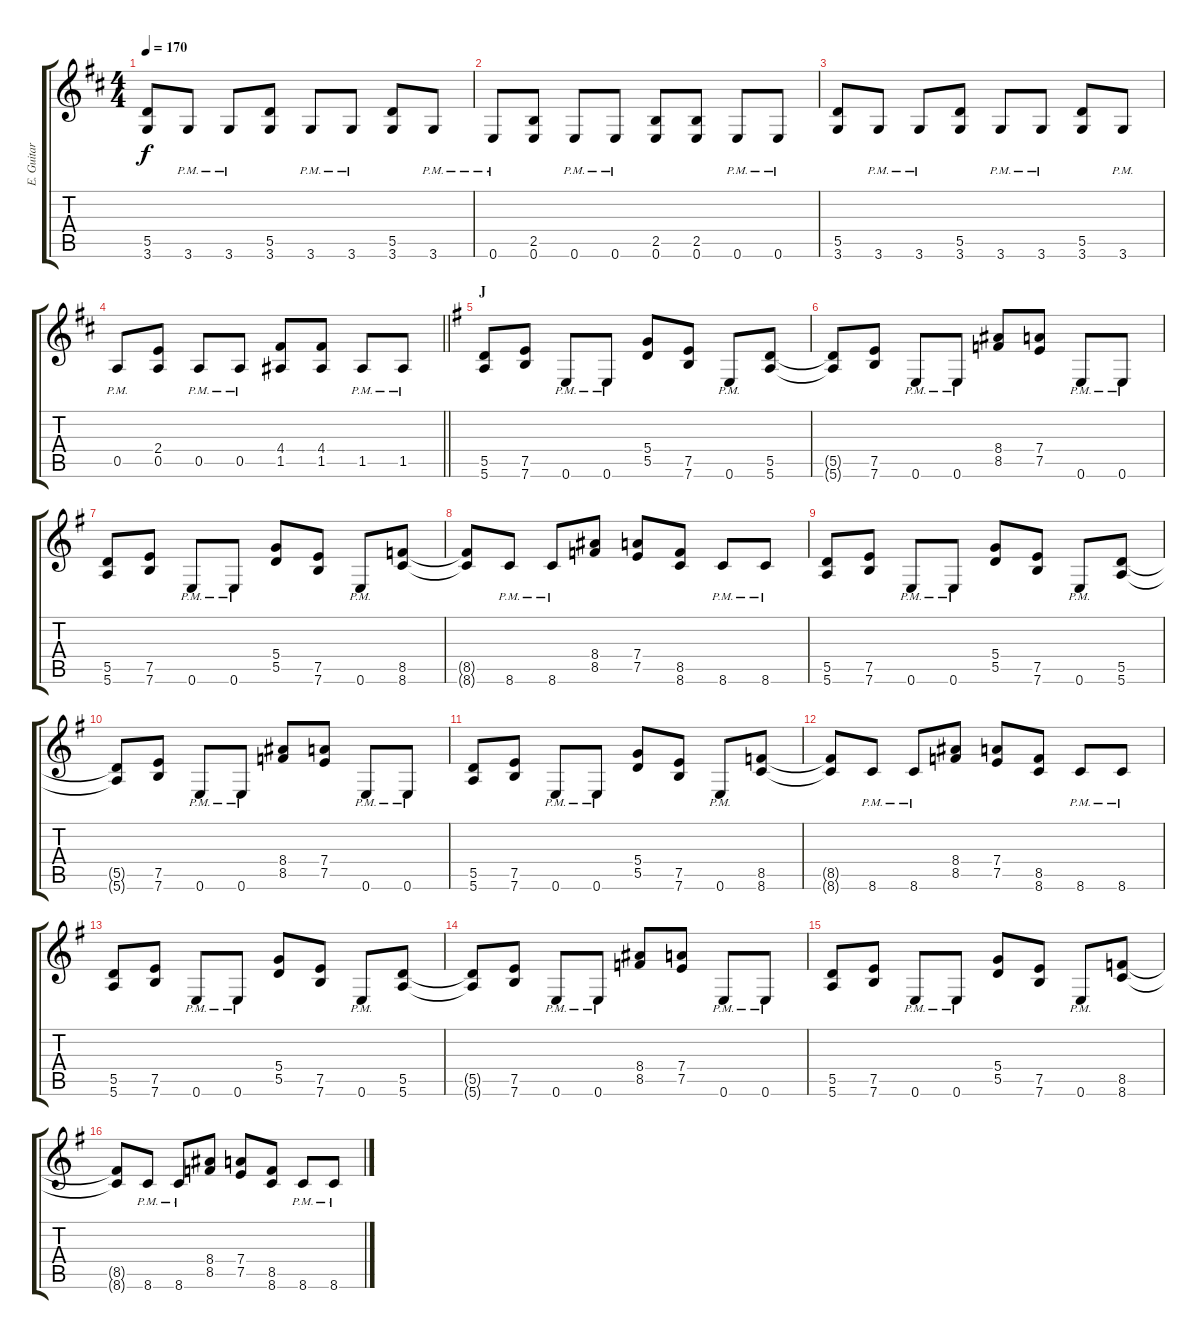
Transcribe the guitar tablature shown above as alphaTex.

\track ("E. Guitar I" "E. Guitar ") {instrument overdrivenguitar}
\staff {score tabs}
\tuning (E4 B3 G3 D3 A2 E2) {hide}
\ts (4 4)
\tempo 170
\clef g2
\ks d
(5.5 3.6).8{dy f} 3.6{pm}.8 3.6{pm}.8 (5.5 3.6).8 3.6{pm}.8 3.6{pm}.8 (5.5 3.6).8 3.6{pm}.8 |
0.6{pm}.8 (2.5 0.6).8 0.6{pm}.8 0.6{pm}.8 (2.5 0.6).8 (2.5 0.6).8 0.6{pm}.8 0.6{pm}.8 |
(5.5 3.6).8 3.6{pm}.8 3.6{pm}.8 (5.5 3.6).8 3.6{pm}.8 3.6{pm}.8 (5.5 3.6).8 3.6{pm}.8 |
\barLineRight lightlight
0.5{pm}.8 (2.4 0.5).8 0.5{pm}.8 0.5{pm}.8 (4.4 1.5).8 (4.4 1.5).8 1.5{pm}.8 1.5{pm}.8 |
\section ("" "J")
\ks g
(5.5 5.6).8 (7.5 7.6).8 0.6{pm}.8 0.6{pm}.8 (5.4 5.5).8 (7.5 7.6).8 0.6{pm}.8 (5.5 5.6).8 |
(5.5{t} 5.6{t}).8 (7.5 7.6).8 0.6{pm}.8 0.6{pm}.8 (8.4 8.5).8 (7.4 7.5).8 0.6{pm}.8 0.6{pm}.8 |
(5.5 5.6).8 (7.5 7.6).8 0.6{pm}.8 0.6{pm}.8 (5.4 5.5).8 (7.5 7.6).8 0.6{pm}.8 (8.5 8.6).8 |
(8.5{t} 8.6{t}).8 8.6{pm}.8 8.6{pm}.8 (8.4 8.5).8 (7.4 7.5).8 (8.5 8.6).8 8.6{pm}.8 8.6{pm}.8 |
(5.5 5.6).8 (7.5 7.6).8 0.6{pm}.8 0.6{pm}.8 (5.4 5.5).8 (7.5 7.6).8 0.6{pm}.8 (5.5 5.6).8 |
(5.5{t} 5.6{t}).8 (7.5 7.6).8 0.6{pm}.8 0.6{pm}.8 (8.4 8.5).8 (7.4 7.5).8 0.6{pm}.8 0.6{pm}.8 |
(5.5 5.6).8 (7.5 7.6).8 0.6{pm}.8 0.6{pm}.8 (5.4 5.5).8 (7.5 7.6).8 0.6{pm}.8 (8.5 8.6).8 |
(8.5{t} 8.6{t}).8 8.6{pm}.8 8.6{pm}.8 (8.4 8.5).8 (7.4 7.5).8 (8.5 8.6).8 8.6{pm}.8 8.6{pm}.8 |
(5.5 5.6).8 (7.5 7.6).8 0.6{pm}.8 0.6{pm}.8 (5.4 5.5).8 (7.5 7.6).8 0.6{pm}.8 (5.5 5.6).8 |
(5.5{t} 5.6{t}).8 (7.5 7.6).8 0.6{pm}.8 0.6{pm}.8 (8.4 8.5).8 (7.4 7.5).8 0.6{pm}.8 0.6{pm}.8 |
(5.5 5.6).8 (7.5 7.6).8 0.6{pm}.8 0.6{pm}.8 (5.4 5.5).8 (7.5 7.6).8 0.6{pm}.8 (8.5 8.6).8 |
(8.5{t} 8.6{t}).8 8.6{pm}.8 8.6{pm}.8 (8.4 8.5).8 (7.4 7.5).8 (8.5 8.6).8 8.6{pm}.8 8.6{pm}.8
